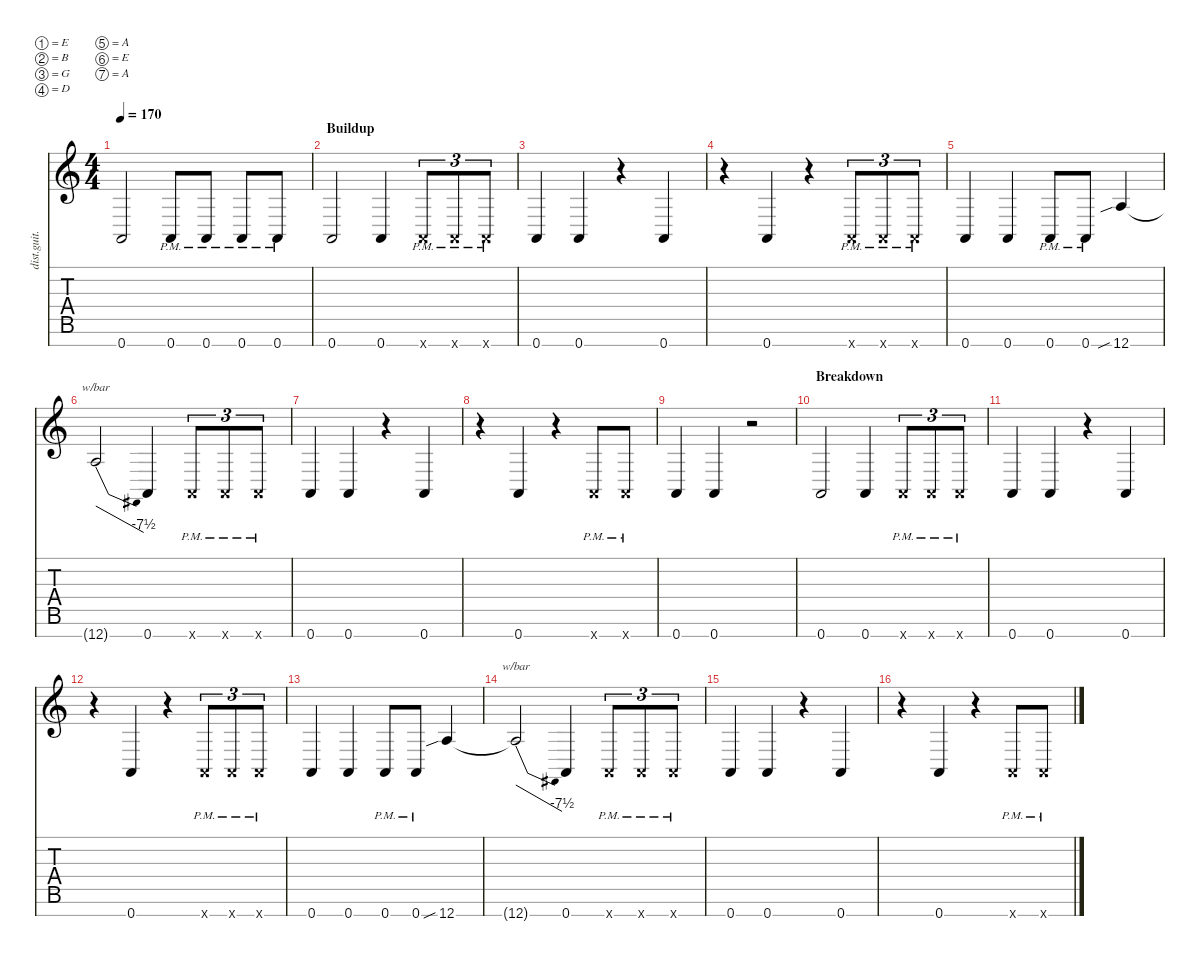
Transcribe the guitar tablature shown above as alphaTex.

\defaultSystemsLayout 4
\hideDynamics
\bracketExtendMode nobrackets
\track ("Distortion Guitar - Rhytm" "dist.guit.") {instrument distortionguitar}
\staff {score tabs}
\tuning (E4 B3 G3 D3 A2 E2 A1)
\ts (4 4)
\tempo 170
\clef g2
\ks c
0.7.2{dy mf beam Up} 0.7{pm}.8{beam Up} 0.7{pm}.8{beam Up} 0.7{pm}.8{beam Up} 0.7{pm}.8{beam Up} |
\section ("" "Buildup")
0.7.2{beam Up} 0.7.4{beam Up} 0.7{pm x}.8{tu (3 2) beam Up} 0.7{pm x}.8{tu (3 2) beam Up} 0.7{pm x}.8{tu (3 2) beam Up} |
0.7.4{beam Up} 0.7.4{beam Up} r.4{beam Down} 0.7.4{beam Up} |
r.4{beam Down} 0.7.4{beam Up} r.4{beam Down} 0.7{pm x}.8{tu (3 2) beam Up} 0.7{pm x}.8{tu (3 2) beam Up} 0.7{pm x}.8{tu (3 2) beam Up} |
0.7.4{beam Up} 0.7.4{beam Up} 0.7{pm}.8{beam Up} 0.7{pm}.8{beam Up} 12.7{sib}.4{beam Up} |
12.7{t}.2{tbe (dive default 0 0 50.4 -30) beam Up} 0.7.4{beam Up} 0.7{pm x}.8{tu (3 2) beam Up} 0.7{pm x}.8{tu (3 2) beam Up} 0.7{pm x}.8{tu (3 2) beam Up} |
0.7.4{beam Up} 0.7.4{beam Up} r.4{beam Down} 0.7.4{beam Up} |
r.4{beam Down} 0.7.4{beam Up} r.4{beam Down} 0.7{pm x}.8{beam Up} 0.7{pm x}.8{beam Up} |
0.7.4{beam Up} 0.7.4{beam Up} r.2{beam Down} |
\section ("" "Breakdown")
0.7.2{beam Up} 0.7.4{beam Up} 0.7{pm x}.8{tu (3 2) beam Up} 0.7{pm x}.8{tu (3 2) beam Up} 0.7{pm x}.8{tu (3 2) beam Up} |
0.7.4{beam Up} 0.7.4{beam Up} r.4{beam Down} 0.7.4{beam Up} |
r.4{beam Down} 0.7.4{beam Up} r.4{beam Down} 0.7{pm x}.8{tu (3 2) beam Up} 0.7{pm x}.8{tu (3 2) beam Up} 0.7{pm x}.8{tu (3 2) beam Up} |
0.7.4{beam Up} 0.7.4{beam Up} 0.7{pm}.8{beam Up} 0.7{pm}.8{beam Up} 12.7{sib}.4{beam Up} |
12.7{t}.2{tbe (dive default 0 0 50.4 -30) beam Up} 0.7.4{beam Up} 0.7{pm x}.8{tu (3 2) beam Up} 0.7{pm x}.8{tu (3 2) beam Up} 0.7{pm x}.8{tu (3 2) beam Up} |
0.7.4{beam Up} 0.7.4{beam Up} r.4{beam Down} 0.7.4{beam Up} |
r.4{beam Down} 0.7.4{beam Up} r.4{beam Down} 0.7{pm x}.8{beam Up} 0.7{pm x}.8{beam Up}
